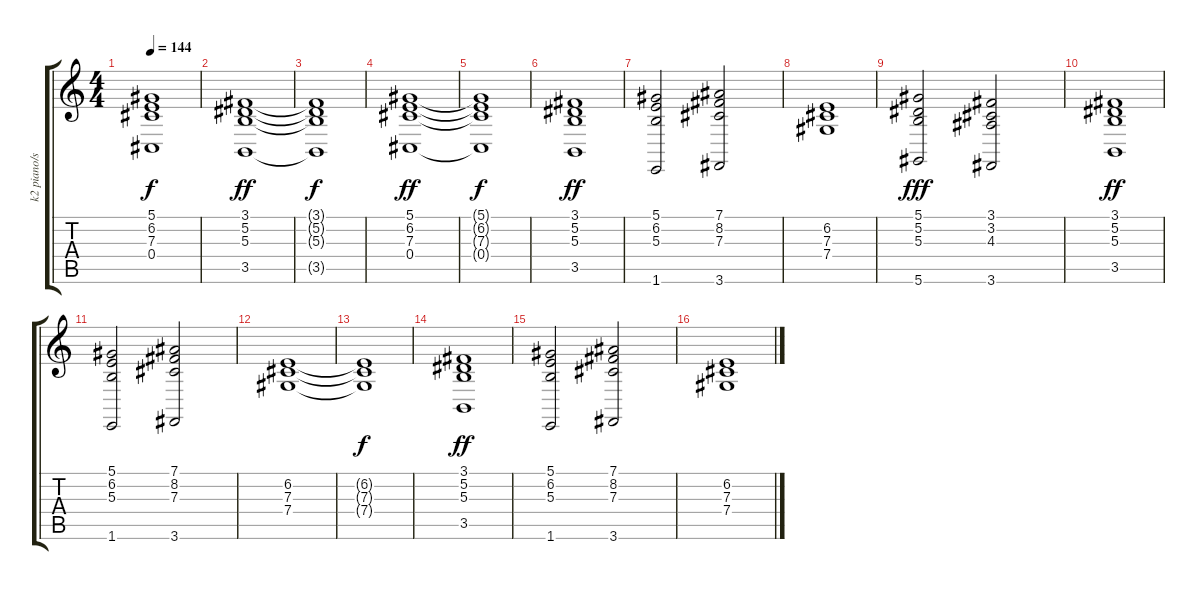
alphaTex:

\track ("k2 piano/synth" "k2 piano/s") {instrument electricgrandpiano}
\staff {score tabs}
\tuning (Eb4 Bb3 Gb3 Db3 Ab2 Eb2) {hide}
\ts (4 4)
\tempo 144
\clef g2
\ks c
(5.1{t} 6.2{t} 7.3{t} 0.4{t}).1{dy f} |
(3.1 5.2 5.3 3.5).1{dy ff} |
(3.1{t} 5.2{t} 5.3{t} 3.5{t}).1{dy f} |
(5.1 6.2 7.3 0.4).1{dy ff} |
(5.1{t} 6.2{t} 7.3{t} 0.4{t}).1{dy f} |
(3.1 5.2 5.3 3.5).1{dy ff} |
(5.1 6.2 5.3 1.6).2 (7.1 8.2 7.3 3.6).2 |
(6.2 7.3 7.4).1 |
(5.1 5.2 5.3 5.6).2{dy fff} (3.1 3.2 4.3 3.6).2 |
(3.1 5.2 5.3 3.5).1{dy ff} |
(5.1 6.2 5.3 1.6).2 (7.1 8.2 7.3 3.6).2 |
(6.2 7.3 7.4).1 |
(6.2{t} 7.3{t} 7.4{t}).1{dy f} |
(3.1 5.2 5.3 3.5).1{dy ff} |
(5.1 6.2 5.3 1.6).2 (7.1 8.2 7.3 3.6).2 |
(6.2 7.3 7.4).1
